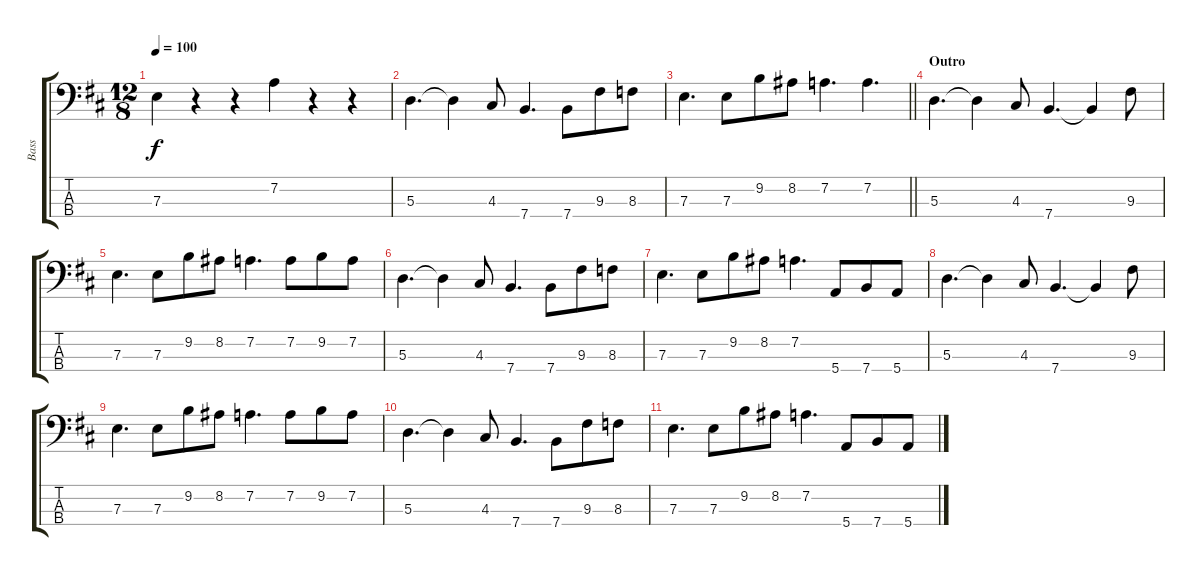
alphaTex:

\track ("Bass" "Bass") {instrument electricbasspick}
\staff {score tabs}
\tuning (G2 D2 A1 E1) {hide}
\ts (12 8)
\tempo 100
\clef f4
\ks d
7.3.4{dy f} r.4 r.4 7.2.4 r.4 r.4 |
5.3.4{d} 5.3{t}.4 4.3.8 7.4.4{d} 7.4.8 9.3.8 8.3.8 |
\barLineRight lightlight
7.3.4{d} 7.3.8 9.2.8 8.2.8 7.2.4{d} 7.2.4{d} |
\section ("" "Outro")
5.3.4{d} 5.3{t}.4 4.3.8 7.4.4{d} 7.4{t}.4 9.3.8 |
7.3.4{d} 7.3.8 9.2.8 8.2.8 7.2.4{d} 7.2.8 9.2.8 7.2.8 |
5.3.4{d} 5.3{t}.4 4.3.8 7.4.4{d} 7.4.8 9.3.8 8.3.8 |
7.3.4{d} 7.3.8 9.2.8 8.2.8 7.2.4{d} 5.4.8 7.4.8 5.4.8 |
5.3.4{d} 5.3{t}.4 4.3.8 7.4.4{d} 7.4{t}.4 9.3.8 |
7.3.4{d} 7.3.8 9.2.8 8.2.8 7.2.4{d} 7.2.8 9.2.8 7.2.8 |
5.3.4{d} 5.3{t}.4 4.3.8 7.4.4{d} 7.4.8 9.3.8 8.3.8 |
7.3.4{d} 7.3.8 9.2.8 8.2.8 7.2.4{d} 5.4.8 7.4.8 5.4.8
